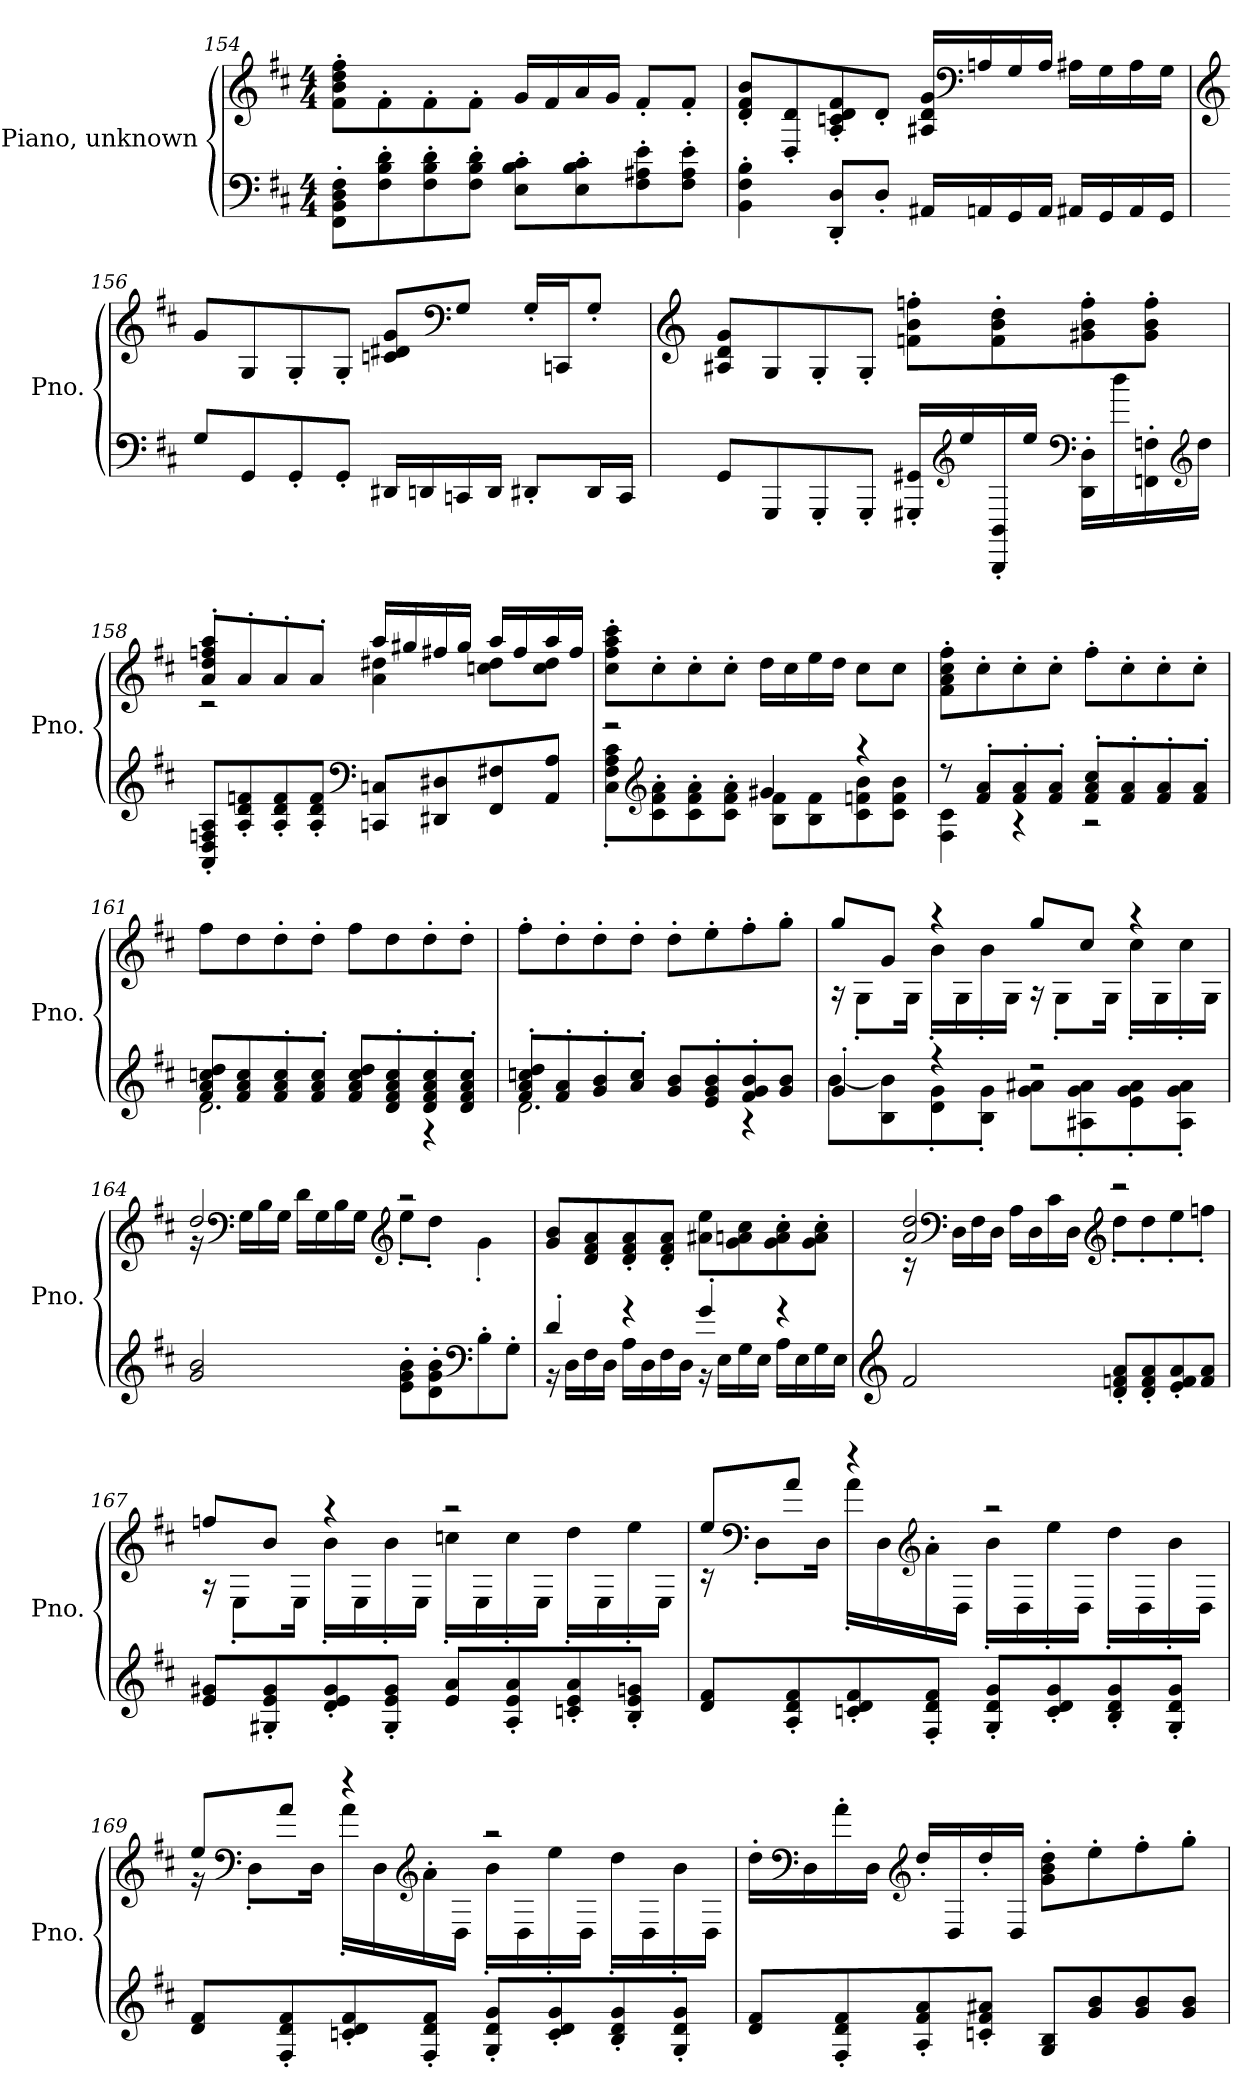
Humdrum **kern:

**kern	**kern
*part1	*part1
*staff2	*staff1
*I"Piano, unknown	*
*I'Pno.	*
*clefF4	*clefG2
*k[f#c#]	*k[f#c#]
*M4/4	*M4/4
=154	=154
8FF#\' 8BB\' 8D\' 8F#\'L	8f#\' 8b\' 8dd\' 8ff#\'L
8F#\' 8B\' 8d\'	8f#'\
8F#\' 8B\' 8d\'	8f#'\
8F#\' 8B\' 8d\'J	8f#'\J
8E\' 8B\' 8c#\'L	16g/LL
.	16f#/
8E\' 8B\' 8c#\'	16a/
.	16g/JJ
8F#\' 8A#X\' 8e\'	8f#'/L
8F#\' 8A#\' 8e\'J	8f#'/J
!!LO:LB:g=z
=155	=155
4BB\' 4F#\' 4B\'	8d/' 8f#/' 8b/'L
.	8D/' 8d/'
8DD/' 8D/'L	8A/' 8cn/' 8d/' 8f#/'
8D'/J	8d'/J
16AA#X/LL	16A#X/ 16d/ 16g/LL
*	*clefF4
16AAn/	16An/
16GG/	16G/
16AA/JJ	16A/JJ
16AA#X/LL	16A#X\LL
16GG/	16G\
16AA#/	16A#\
16GG/JJ	16G\JJ
=156	=156
*	*clefG2
8G/L	8g/L
8GG/	8G/
8GG'/	8G'/
8GG'/J	8G'/J
16DD#X/LL	8cn/ 8d#X/ 8g/L
16DDn/	.
*	*clefF4
16CCn/	8G/J
16DD/JJ	.
8DD#X'/L	16G'/LL
.	16CCn/J
16DD#/L	8G'/J
16CC/JJ	.
!!LO:LB:g=z
=157	=157
*	*clefG2
8GG/L	8A#X/ 8d/ 8g/L
8GGG/	8G/
8GGG'/	8G'/
8GGG'/J	8G'/J
16GGG#X/' 16GG#X/'LL	8fn\' 8b\' 8ffn\'L
*clefG2	*
16ee/	.
16BBB/' 16BB/'	8f\' 8b\' 8dd\'
16ee/JJ	.
*clefF4	*
16DD\' 16D\'LL	8g#X\' 8b\' 8ff\'
16dd\	.
16FFn\' 16Fn\'	8g#\' 8b\' 8ff\'J
*clefG2	*
16dd\JJ	.
=158	=158
*	*^
8AA/' 8D/' 8Fn/' 8A/'L	8a/' 8dd/' 8ffn/' 8aa/'L	2r
8A/' 8d/' 8fn/'	8a'/	.
8A/' 8d/' 8f/'	8a'/	.
8A/' 8d/' 8f/'J	8a'/J	.
*clefF4	*	*
8CCn/ 8Cn/L	16aa/LL	4a\ 4dd#X\
.	16gg#X/	.
8DD#X/ 8D#X/	16ff#X/	.
.	16gg#/JJ	.
8FF#/ 8F#X/	16aa/LL	8ccn\ 8dd#\L
.	16ff#/	.
8AA/ 8A/J	16aa/	8cc\ 8dd#\J
.	16ff#/JJ	.
*	*v	*v
!!LO:LB:g=z
=159	=159
*^	*
2r	8C#\' 8F#\' 8A\' 8c#\'L	8cc#\' 8ff#\' 8aa\' 8ccc#\'L
*clefG2	*	*
.	8c#\' 8f#\' 8a\'	8cc#'\
.	8c#\' 8f#\' 8a\'	8cc#'\
.	8c#\' 8f#\' 8a\'J	8cc#'\J
4g#X/	8B\ 8f#\L	16dd\LL
.	.	16cc#\
.	8B\ 8f#\	16ee\
.	.	16dd\JJ
4r	8c#\ 8fn\ 8b\	8cc#\L
.	8c#\ 8f\ 8b\J	8cc#\J
=160	=160	=160
8r	4F#\ 4c#\	8f#\' 8a\' 8cc#\' 8ff#\'L
8f#/' 8a/'L	.	8cc#'\
8f#/' 8a/'	4r	8cc#'\
8f#/' 8a/'J	.	8cc#'\J
8f#/' 8a/' 8cc#/'L	2r	8ff#'\L
8f#/' 8a/'	.	8cc#'\
8f#/' 8a/'	.	8cc#'\
8f#/' 8a/'J	.	8cc#'\J
=161	=161	=161
8f#/ 8a/ 8ccn/ 8dd/L	2.d\	8ff#\L
8f#/ 8a/ 8cc/	.	8dd\
8f#/' 8a/' 8cc/'	.	8dd'\
8f#/' 8a/' 8cc/'J	.	8dd'\J
8f#/ 8a/ 8cc/ 8dd/L	.	8ff#\L
8d/' 8f#/' 8a/' 8cc/'	.	8dd\
8d/' 8f#/' 8a/' 8cc/'	4r	8dd'\
8d/' 8f#/' 8a/' 8cc/'J	.	8dd'\J
=162	=162	=162
8f#/' 8a/' 8ccn/' 8dd/'L	2.d\	8ff#'\L
8f#/' 8a/'	.	8dd'\
8g/' 8b/'	.	8dd'\
8a/' 8cc/'J	.	8dd'\J
8g/ 8b/L	.	8dd'\L
8e/' 8g/' 8b/'	.	8ee'\
8f#/' 8g/' 8b/'	4r	8ff#'\
8g/ 8b/J	.	8gg'\J
!!LO:PB:g=z
=163	=163	=163
*	*	*^
4g'/	[8b\L	8gg/L	16r
.	.	.	8G'\L
.	8B\ 8b\]	8g/J	.
.	.	.	16G\Jk
4r	8d\' 8g\'	4r	16b'\LL
.	.	.	16G\
.	8B\' 8g\'J	.	16b'\
.	.	.	16G\JJ
2r	8g\ 8a#X\L	8gg/L	16r
.	.	.	8G'\L
.	8A#X\' 8g\' 8a#\'	8cc#/J	.
.	.	.	16G\Jk
.	8e\' 8g\' 8a#\'	4r	16cc#'\LL
.	.	.	16G\
.	8A#\' 8g\' 8a#\'J	.	16cc#'\
.	.	.	16G\JJ
*v	*v	*	*
=164	=164	=164
2g/ 2b/	2dd/	16r
*	*clefF4	*
.	.	16G\LL
.	.	16B\
.	.	16G\JJ
.	.	16d\LL
.	.	16G\
.	.	16B\
.	.	16G\JJ
*	*clefG2	*
8e\' 8g\' 8b\'L	2r	8ee'\L
8d\' 8g\' 8b\'	.	8dd'\J
*clefF4	*	*
8B'\	.	4g'\
8G'\J	.	.
*	*v	*v
!!LO:LB:g=z
=165	=165
*^	*
4d'/	16r	8g/ 8b/L
.	16D\LL	.
.	16F#\	8d/ 8f#/ 8a/
.	16D\JJ	.
4r	16A\LL	8d/' 8f#/' 8a/'
.	16D\	.
.	16F#\	8d/' 8f#/' 8a/'J
.	16D\JJ	.
4g'/	16r	8a#X\ 8ee\L
.	16E\LL	.
.	16G\	8g\ 8an\ 8cc#\
.	16E\JJ	.
4r	16A\LL	8g\' 8a\' 8cc#\'
.	16E\	.
.	16G\	8g\' 8a\' 8cc#\'J
.	16E\JJ	.
*v	*v	*
=166	=166
*clefG2	*
*	*^
2f#/	2a/ 2dd/	16r
*	*clefF4	*
.	.	16D\LL
.	.	16F#\
.	.	16D\JJ
.	.	16A\LL
.	.	16D\
.	.	16c#\
.	.	16D\JJ
*	*clefG2	*
8d/' 8fn/' 8a/'L	2r	8dd'\L
8d/' 8f/' 8a/'	.	8dd'\
8e/' 8f/' 8a/'	.	8ee'\
8f/ 8a/J	.	8ffn'\J
!!LO:LB:g=z	!!
=167	=167	=167
8e/ 8g#X/L	8ffn/L	16r
.	.	8E'\L
8G#X/' 8e/' 8g#/'	8b/J	.
.	.	16E\Jk
8d/' 8e/' 8g#/'	4r	16b'\LL
.	.	16E\
8G#/' 8e/' 8g#/'J	.	16b'\
.	.	16E\JJ
8e/ 8a/L	2r	16ccn'\LL
.	.	16E\
8A/' 8e/' 8a/'	.	16cc'\
.	.	16E\JJ
8cn/' 8e/' 8a/'	.	16dd'\LL
.	.	16E\
8B/' 8e/' 8gn/'J	.	16ee'\
.	.	16E\JJ
=168	=168	=168
8d/ 8f#/L	8ee/L	16r
*	*clefF4	*
.	.	8D'\L
8A/' 8d/' 8f#/'	8a/J	.
.	.	16D\Jk
8cn/' 8d/' 8f#/'	4r	16a'\LL
.	.	16D\
*	*clefG2	*
8F#/' 8d/' 8f#/'J	.	16a'\
.	.	16D\JJ
8G/' 8d/' 8g/'L	2r	16b'\LL
.	.	16D\
8c/' 8d/' 8g/'	.	16ee'\
.	.	16D\JJ
8B/' 8d/' 8g/'	.	16dd'\LL
.	.	16D\
8G/' 8d/' 8g/'J	.	16b'\
.	.	16D\JJ
!!LO:LB:g=z	!!
=169	=169	=169
8d/ 8f#/L	8ee/L	16r
*	*clefF4	*
.	.	8D'\L
8F#/' 8d/' 8f#/'	8a/J	.
.	.	16D\Jk
8cn/' 8d/' 8f#/'	4r	16a'\LL
.	.	16D\
*	*clefG2	*
8F#/' 8d/' 8f#/'J	.	16a'\
.	.	16D\JJ
8G/' 8d/' 8g/'L	2r	16b'\LL
.	.	16D\
8c/' 8d/' 8g/'	.	16ee'\
.	.	16D\JJ
8B/' 8d/' 8g/'	.	16dd'\LL
.	.	16D\
8G/' 8d/' 8g/'J	.	16b'\
.	.	16D\JJ
*	*v	*v
=170	=170
8d/ 8f#/L	16dd'\LL
*	*clefF4
.	16D\
8F#/' 8d/' 8f#/'	16a'\
.	16D\JJ
*	*clefG2
8A/' 8f#/' 8a/'	16dd'/LL
.	16D/
8cn/' 8f#/' 8a#X/'J	16dd'/
.	16D/JJ
8G/ 8B/L	8g\' 8b\' 8dd\'L
8g/ 8b/	8ee'\
8g/ 8b/	8ff#'\
8g/ 8b/J	8gg'\J
=	=
*-	*-
